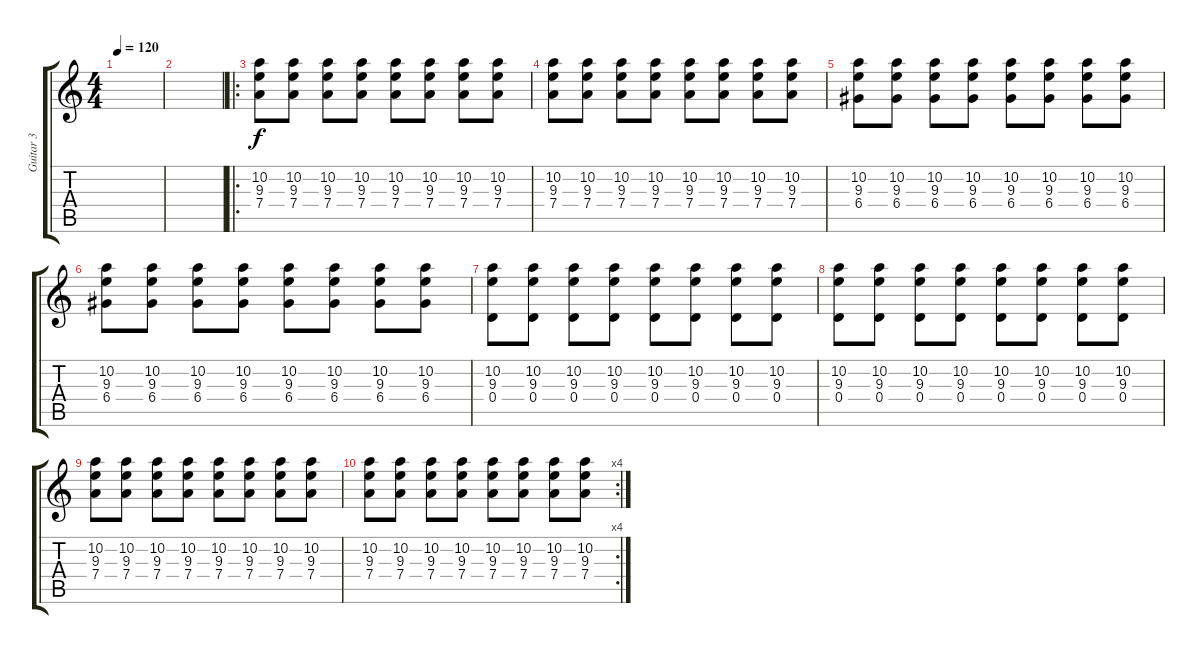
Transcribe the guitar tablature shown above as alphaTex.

\track ("Guitar 3" "Guitar 3") {instrument overdrivenguitar}
\staff {score tabs}
\tuning (E4 B3 G3 D3 A2 E2) {hide}
\ts (4 4)
\tempo 120
\clef g2
\ks c
|
|
\ro
(10.2 9.3 7.4).8 (10.2 9.3 7.4).8 (10.2 9.3 7.4).8 (10.2 9.3 7.4).8 (10.2 9.3 7.4).8 (10.2 9.3 7.4).8 (10.2 9.3 7.4).8 (10.2 9.3 7.4).8 |
(10.2 9.3 7.4).8 (10.2 9.3 7.4).8 (10.2 9.3 7.4).8 (10.2 9.3 7.4).8 (10.2 9.3 7.4).8 (10.2 9.3 7.4).8 (10.2 9.3 7.4).8 (10.2 9.3 7.4).8 |
(10.2 9.3 6.4).8 (10.2 9.3 6.4).8 (10.2 9.3 6.4).8 (10.2 9.3 6.4).8 (10.2 9.3 6.4).8 (10.2 9.3 6.4).8 (10.2 9.3 6.4).8 (10.2 9.3 6.4).8 |
(10.2 9.3 6.4).8 (10.2 9.3 6.4).8 (10.2 9.3 6.4).8 (10.2 9.3 6.4).8 (10.2 9.3 6.4).8 (10.2 9.3 6.4).8 (10.2 9.3 6.4).8 (10.2 9.3 6.4).8 |
(10.2 9.3 0.4).8 (10.2 9.3 0.4).8 (10.2 9.3 0.4).8 (10.2 9.3 0.4).8 (10.2 9.3 0.4).8 (10.2 9.3 0.4).8 (10.2 9.3 0.4).8 (10.2 9.3 0.4).8 |
(10.2 9.3 0.4).8 (10.2 9.3 0.4).8 (10.2 9.3 0.4).8 (10.2 9.3 0.4).8 (10.2 9.3 0.4).8 (10.2 9.3 0.4).8 (10.2 9.3 0.4).8 (10.2 9.3 0.4).8 |
(10.2 9.3 7.4).8 (10.2 9.3 7.4).8 (10.2 9.3 7.4).8 (10.2 9.3 7.4).8 (10.2 9.3 7.4).8 (10.2 9.3 7.4).8 (10.2 9.3 7.4).8 (10.2 9.3 7.4).8 |
\rc 4
(10.2 9.3 7.4).8 (10.2 9.3 7.4).8 (10.2 9.3 7.4).8 (10.2 9.3 7.4).8 (10.2 9.3 7.4).8 (10.2 9.3 7.4).8 (10.2 9.3 7.4).8 (10.2 9.3 7.4).8
